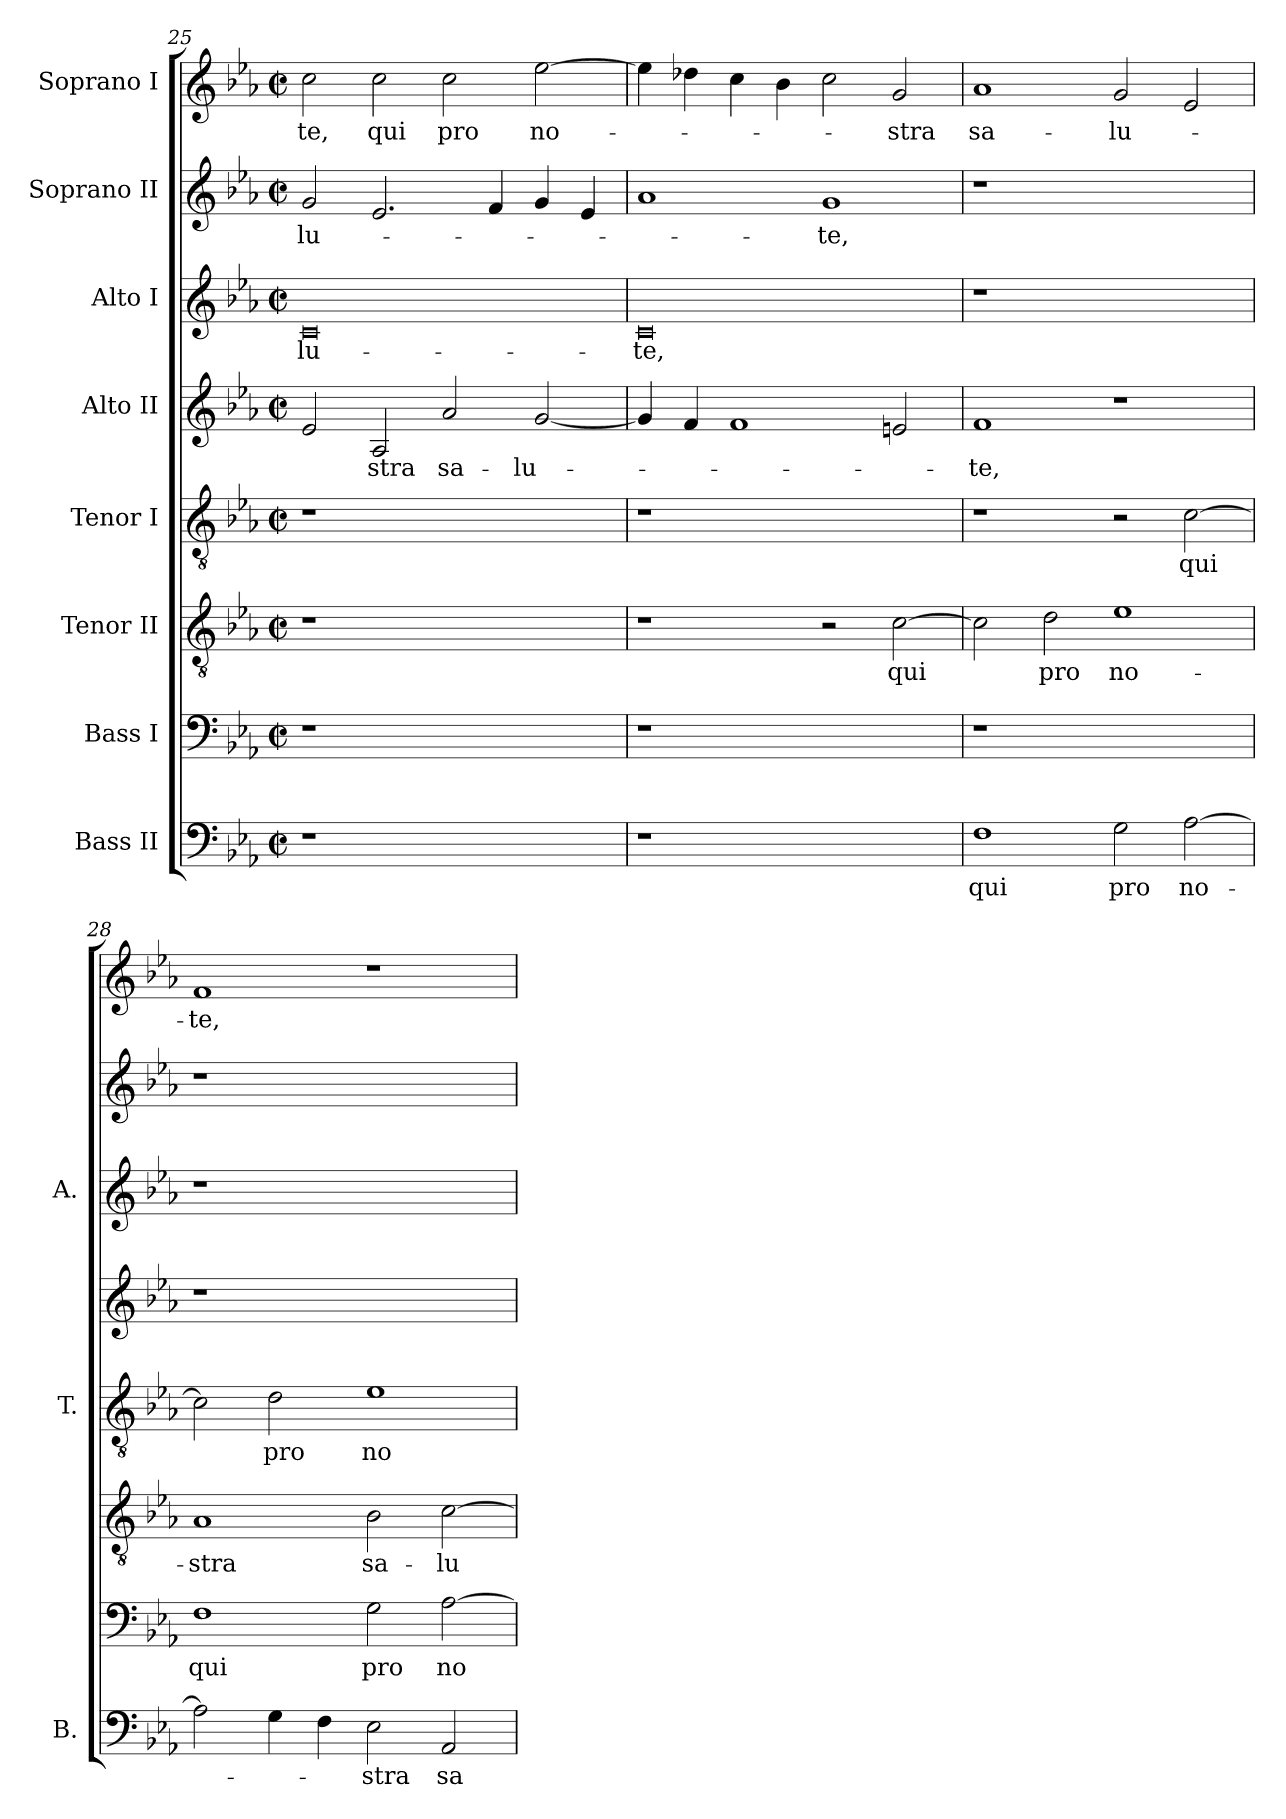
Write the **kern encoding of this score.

**kern	**text	**kern	**text	**kern	**text	**kern	**text	**kern	**text	**kern	**text	**kern	**text	**kern	**text
*part8	*part8	*part7	*part7	*part6	*part6	*part5	*part5	*part4	*part4	*part3	*part3	*part2	*part2	*part1	*part1
*staff8	*staff8	*staff7	*staff7	*staff6	*staff6	*staff5	*staff5	*staff4	*staff4	*staff3	*staff3	*staff2	*staff2	*staff1	*staff1
*I"Bass II	*	*I"Bass I	*	*I"Tenor II	*	*I"Tenor I	*	*I"Alto II	*	*I"Alto I	*	*I"Soprano II	*	*I"Soprano I	*
*I'B.	*	*	*	*	*	*I'T.	*	*	*	*I'A.	*	*	*	*	*
!!LO:LB:g=z
*clefF4	*	*clefF4	*	*clefGv2	*	*clefGv2	*	*clefG2	*	*clefG2	*	*clefG2	*	*clefG2	*
*	*	*	*	*ITrd7c12	*	*ITrd7c12	*	*ITrd7c12	*	*ITrd7c12	*	*	*	*	*
*k[b-e-a-]	*	*k[b-e-a-]	*	*k[b-e-a-]	*	*k[b-e-a-]	*	*k[b-e-a-]	*	*k[b-e-a-]	*	*k[b-e-a-]	*	*k[b-e-a-]	*
*E-:	*	*E-:	*	*E-:	*	*E-:	*	*E-:	*	*E-:	*	*E-:	*	*E-:	*
*M2/2	*	*M2/2	*	*M2/2	*	*M2/2	*	*M2/2	*	*M2/2	*	*M2/2	*	*M2/2	*
*met(c|)	*	*met(c|)	*	*met(c|)	*	*met(c|)	*	*met(c|)	*	*met(c|)	*	*met(c|)	*	*met(c|)	*
=25	=25	=25	=25	=25	=25	=25	=25	=25	=25	=25	=25	=25	=25	=25	=25
!LO:N:vis=1	!	!LO:N:vis=1	!	!LO:N:vis=1	!	!LO:N:vis=1	!	!	!	!	!LO:LY:b	!	!LO:LY:b	!	!LO:LY:b
1r	.	1r	.	1r	.	1r	.	2E-/	.	0C	-lu-	2g/	-lu-	2cc\	-te,
!	!	!	!	!	!	!	!	!	!LO:LY:b	!	!	!	!	!	!LO:LY:b
.	.	.	.	.	.	.	.	2AA-/	-stra	.	.	2.e-/	.	2cc\	qui
!	!	!	!	!	!	!	!	!	!LO:LY:b	!	!	!	!	!	!LO:LY:b
1ryy	.	1ryy	.	1ryy	.	1ryy	.	2A-/	sa-	.	.	.	.	2cc\	pro
.	.	.	.	.	.	.	.	.	.	.	.	4f/	.	.	.
!	!	!	!	!	!	!	!	!	!LO:LY:b	!	!	!	!	!	!LO:LY:b
.	.	.	.	.	.	.	.	[<2G/	-lu-	.	.	4g/	.	[>2ee-\	no-
.	.	.	.	.	.	.	.	.	.	.	.	4e-/	.	.	.
=26	=26	=26	=26	=26	=26	=26	=26	=26	=26	=26	=26	=26	=26	=26	=26
!LO:N:vis=1	!	!LO:N:vis=1	!	!	!	!LO:N:vis=1	!	!	!	!	!LO:LY:b	!	!	!	!
1r	.	1r	.	1r	.	1r	.	4G/]	.	0C	-te,	1a-	.	4ee-\]	.
.	.	.	.	.	.	.	.	4F/	.	.	.	.	.	4dd-X\	.
.	.	.	.	.	.	.	.	1F	.	.	.	.	.	4cc\	.
.	.	.	.	.	.	.	.	.	.	.	.	.	.	4b-\	.
!	!	!	!	!	!	!	!	!	!	!	!	!	!LO:LY:b	!	!
1ryy	.	1ryy	.	2r	.	1ryy	.	.	.	.	.	1g	-te,	2cc\	.
!	!	!	!	!	!LO:LY:b	!	!	!	!	!	!	!	!	!	!LO:LY:b
.	.	.	.	[>2C\	qui	.	.	2En/	.	.	.	.	.	2g/	-stra
=27	=27	=27	=27	=27	=27	=27	=27	=27	=27	=27	=27	=27	=27	=27	=27
!	!LO:LY:b	!LO:N:vis=1	!	!	!	!	!	!	!LO:LY:b	!LO:N:vis=1	!	!LO:N:vis=1	!	!	!LO:LY:b
1F	qui	1r	.	2C\]	.	1r	.	1F	-te,	1r	.	1r	.	1a-	sa-
!	!	!	!	!	!LO:LY:b	!	!	!	!	!	!	!	!	!	!
.	.	.	.	2D\	pro	.	.	.	.	.	.	.	.	.	.
!	!LO:LY:b	!	!	!	!LO:LY:b	!	!	!	!	!	!	!	!	!	!LO:LY:b
2G\	pro	1ryy	.	1E-	no-	2r	.	1r	.	1ryy	.	1ryy	.	2g/	-lu-
!	!LO:LY:b	!	!	!	!	!	!LO:LY:b	!	!	!	!	!	!	!	!
[>2A-\	no-	.	.	.	.	[>2C\	qui	.	.	.	.	.	.	2e-/	.
=28	=28	=28	=28	=28	=28	=28	=28	=28	=28	=28	=28	=28	=28	=28	=28
!	!	!	!LO:LY:b	!	!LO:LY:b	!	!	!LO:N:vis=1	!	!LO:N:vis=1	!	!LO:N:vis=1	!	!	!LO:LY:b
2A-\]	.	1F	qui	1AA-	-stra	2C\]	.	1r	.	1r	.	1r	.	1f	-te,
!	!	!	!	!	!	!	!LO:LY:b	!	!	!	!	!	!	!	!
4G\	.	.	.	.	.	2D\	pro	.	.	.	.	.	.	.	.
4F\	.	.	.	.	.	.	.	.	.	.	.	.	.	.	.
!	!LO:LY:b	!	!LO:LY:b	!	!LO:LY:b	!	!LO:LY:b	!	!	!	!	!	!	!	!
2E-\	-stra	2G\	pro	2BB-\	sa-	1E-	no-	1ryy	.	1ryy	.	1ryy	.	1r	.
!	!LO:LY:b	!	!LO:LY:b	!	!LO:LY:b	!	!	!	!	!	!	!	!	!	!
2AA-/	sa-	[>2A-\	no-	[>2C\	-lu	.	.	.	.	.	.	.	.	.	.
=	=	=	=	=	=	=	=	=	=	=	=	=	=	=	=
*-	*-	*-	*-	*-	*-	*-	*-	*-	*-	*-	*-	*-	*-	*-	*-
